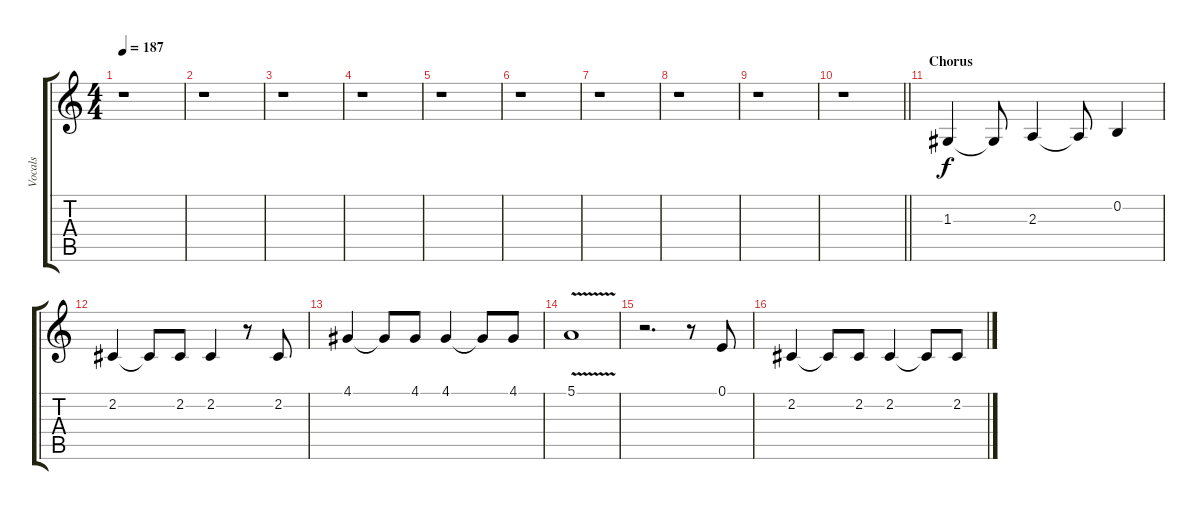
\track ("Vocals" "Vocals") {instrument tenorsax}
\staff {score tabs}
\tuning (E4 B3 G3 D3 A2 E2) {hide}
\ts (4 4)
\tempo 187
\clef g2
\ks c
r.1{dy f} |
r.1 |
r.1 |
r.1 |
r.1 |
r.1 |
r.1 |
r.1 |
r.1 |
\barLineRight lightlight
r.1 |
\section ("" "Chorus")
1.3.4 1.3{t}.8 2.3.4 2.3{t}.8 0.2.4 |
2.2.4 2.2{t}.8 2.2.8 2.2.4 r.8 2.2.8 |
4.1.4 4.1{t}.8 4.1.8 4.1.4 4.1{t}.8 4.1.8 |
5.1{v}.1 |
r.2{d} r.8 0.1.8 |
2.2.4 2.2{t}.8 2.2.8 2.2.4 2.2{t}.8 2.2.8
